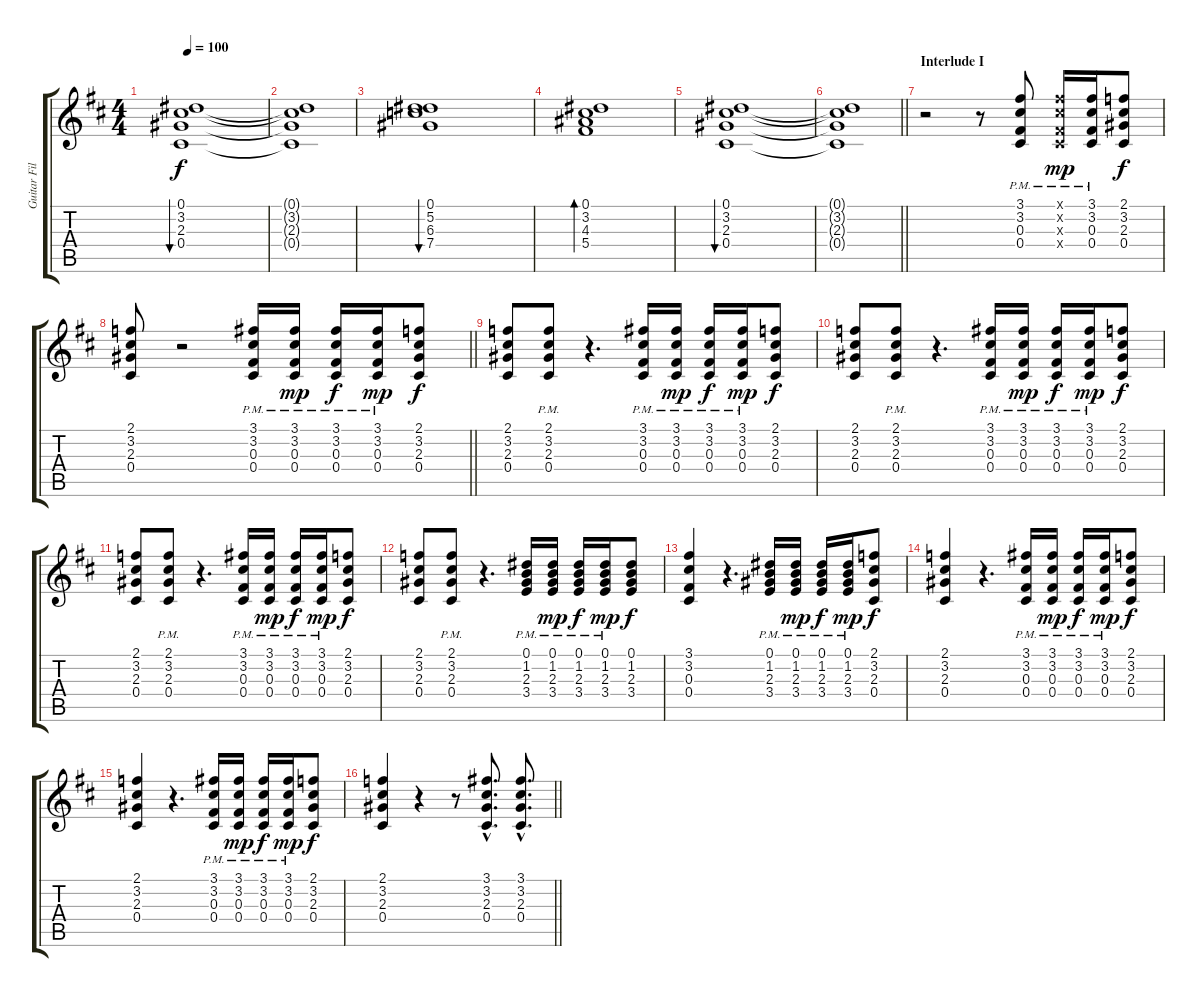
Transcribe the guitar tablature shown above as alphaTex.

\track ("Guitar Fills" "Guitar Fil") {instrument electricguitarjazz}
\staff {score tabs}
\tuning (Eb4 Bb3 Gb3 Db3 Ab2 Eb2) {hide}
\ts (4 4)
\tempo 100
\clef g2
\ks d
(0.1 3.2 2.3 0.4).1{bu 240 dy f} |
(0.1{t} 3.2{t} 2.3{t} 0.4{t}).1 |
(0.1 5.2 6.3 7.4).1{bu 240} |
(0.1 3.2 4.3 5.4).1{bd 240} |
(0.1 3.2 2.3 0.4).1{bu 240} |
\barLineRight lightlight
(0.1{t} 3.2{t} 2.3{t} 0.4{t}).1 |
\section ("" "Interlude I")
r.2 r.8 (3.1{pm} 3.2{pm} 0.3{pm} 0.4{pm}).8 (3.1{pm x} 3.2{pm x} 0.3{pm x} 0.4{pm x}).16{dy mp} (3.1{pm} 3.2{pm} 0.3{pm} 0.4{pm}).16 (2.1 3.2 2.3 0.4).8{dy f} |
\barLineRight lightlight
(2.1 3.2 2.3 0.4).8 r.2 (3.1{pm} 3.2{pm} 0.3{pm} 0.4{pm}).16 (3.1{pm} 3.2{pm} 0.3{pm} 0.4{pm}).16{dy mp} (3.1{pm} 3.2{pm} 0.3{pm} 0.4{pm}).16{dy f} (3.1{pm} 3.2{pm} 0.3{pm} 0.4{pm}).16{dy mp} (2.1 3.2 2.3 0.4).8{dy f} |
(2.1 3.2 2.3 0.4).8 (2.1{pm} 3.2{pm} 2.3{pm} 0.4{pm}).8 r.4{d} (3.1{pm} 3.2{pm} 0.3{pm} 0.4{pm}).16 (3.1{pm} 3.2{pm} 0.3{pm} 0.4{pm}).16{dy mp} (3.1{pm} 3.2{pm} 0.3{pm} 0.4{pm}).16{dy f} (3.1{pm} 3.2{pm} 0.3{pm} 0.4{pm}).16{dy mp} (2.1 3.2 2.3 0.4).8{dy f} |
(2.1 3.2 2.3 0.4).8 (2.1{pm} 3.2{pm} 2.3{pm} 0.4{pm}).8 r.4{d} (3.1{pm} 3.2{pm} 0.3{pm} 0.4{pm}).16 (3.1{pm} 3.2{pm} 0.3{pm} 0.4{pm}).16{dy mp} (3.1{pm} 3.2{pm} 0.3{pm} 0.4{pm}).16{dy f} (3.1{pm} 3.2{pm} 0.3{pm} 0.4{pm}).16{dy mp} (2.1 3.2 2.3 0.4).8{dy f} |
(2.1 3.2 2.3 0.4).8 (2.1{pm} 3.2{pm} 2.3{pm} 0.4{pm}).8 r.4{d} (3.1{pm} 3.2{pm} 0.3{pm} 0.4{pm}).16 (3.1{pm} 3.2{pm} 0.3{pm} 0.4{pm}).16{dy mp} (3.1{pm} 3.2{pm} 0.3{pm} 0.4{pm}).16{dy f} (3.1{pm} 3.2{pm} 0.3{pm} 0.4{pm}).16{dy mp} (2.1 3.2 2.3 0.4).8{dy f} |
(2.1 3.2 2.3 0.4).8 (2.1{pm} 3.2{pm} 2.3{pm} 0.4{pm}).8 r.4{d} (0.1{pm} 1.2{pm} 2.3{pm} 3.4{pm}).16 (0.1{pm} 1.2{pm} 2.3{pm} 3.4{pm}).16{dy mp} (0.1{pm} 1.2{pm} 2.3{pm} 3.4{pm}).16{dy f} (0.1{pm} 1.2{pm} 2.3{pm} 3.4{pm}).16{dy mp} (0.1 1.2 2.3 3.4).8{dy f} |
(3.1 3.2 0.3 0.4).4 r.4{d} (0.1{pm} 1.2{pm} 2.3{pm} 3.4{pm}).16 (0.1{pm} 1.2{pm} 2.3{pm} 3.4{pm}).16{dy mp} (0.1{pm} 1.2{pm} 2.3{pm} 3.4{pm}).16{dy f} (0.1{pm} 1.2{pm} 2.3{pm} 3.4{pm}).16{dy mp} (2.1 3.2 2.3 0.4).8{dy f} |
(2.1 3.2 2.3 0.4).4 r.4{d} (3.1{pm} 3.2{pm} 0.3{pm} 0.4{pm}).16 (3.1{pm} 3.2{pm} 0.3{pm} 0.4{pm}).16{dy mp} (3.1{pm} 3.2{pm} 0.3{pm} 0.4{pm}).16{dy f} (3.1{pm} 3.2{pm} 0.3{pm} 0.4{pm}).16{dy mp} (2.1 3.2 2.3 0.4).8{dy f} |
(2.1 3.2 2.3 0.4).4 r.4{d} (3.1{pm} 3.2{pm} 0.3{pm} 0.4{pm}).16 (3.1{pm} 3.2{pm} 0.3{pm} 0.4{pm}).16{dy mp} (3.1{pm} 3.2{pm} 0.3{pm} 0.4{pm}).16{dy f} (3.1{pm} 3.2{pm} 0.3{pm} 0.4{pm}).16{dy mp} (2.1 3.2 2.3 0.4).8{dy f} |
\barLineRight lightlight
(2.1 3.2 2.3 0.4).4 r.4 r.8 (3.1{hac} 3.2{hac} 2.3{hac} 0.4{hac}).8{d} (3.1{hac} 3.2{hac} 2.3{hac} 0.4{hac}).8{d}
